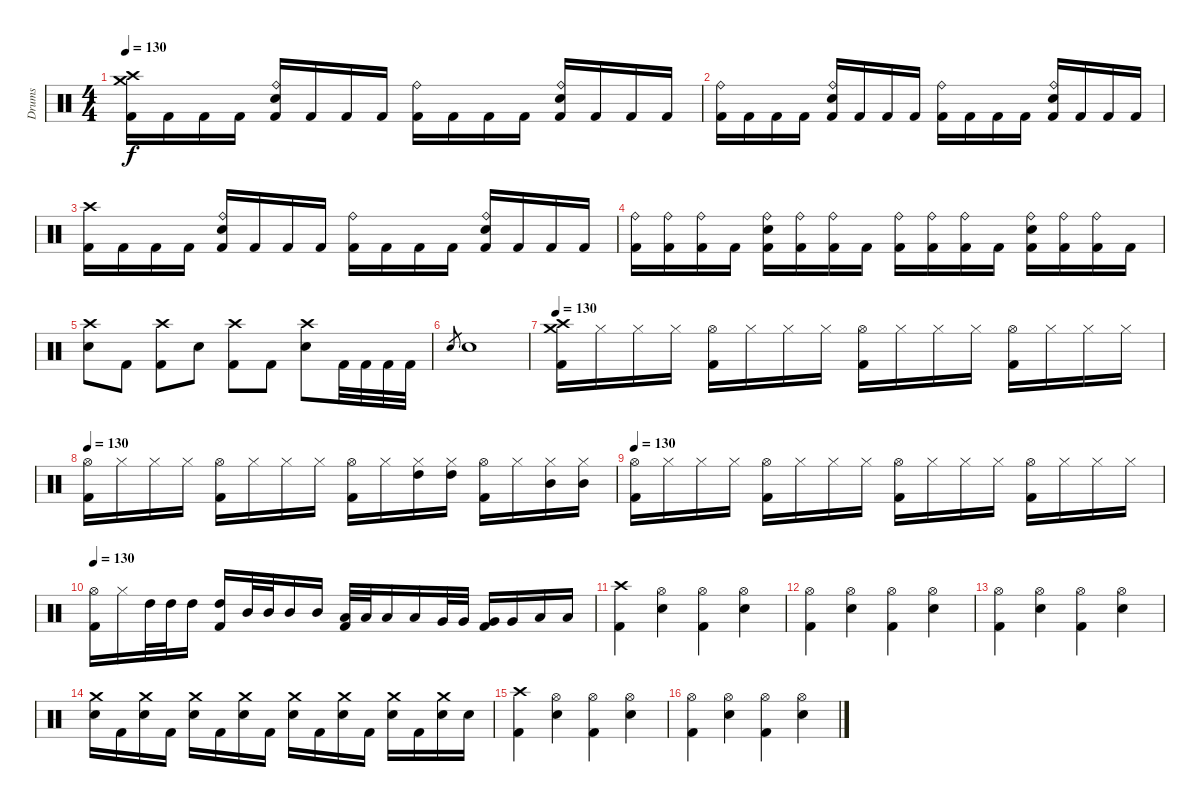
\track ("Drums" "Drums") {instrument percussion}
\staff {score}
\articulation defaults
\ts (4 4)
\tempo 130
\clef neutral
\ks c
("Crash medium (hit)" "Crash high (hit)" "Kick (hit) 2").16{dy f} "Kick (hit) 2".16 "Kick (hit) 2".16 "Kick (hit) 2".16 ("Ride (bell)" "Electric Snare (hit)" "Kick (hit) 2").16 "Kick (hit) 2".16 "Kick (hit) 2".16 "Kick (hit) 2".16 ("Ride (bell)" "Kick (hit) 2").16 "Kick (hit) 2".16 "Kick (hit) 2".16 "Kick (hit) 2".16 ("Ride (bell)" "Electric Snare (hit)" "Kick (hit) 2").16 "Kick (hit) 2".16 "Kick (hit) 2".16 "Kick (hit) 2".16 |
("Ride (bell)" "Kick (hit) 2").16 "Kick (hit) 2".16 "Kick (hit) 2".16 "Kick (hit) 2".16 ("Ride (bell)" "Electric Snare (hit)" "Kick (hit) 2").16 "Kick (hit) 2".16 "Kick (hit) 2".16 "Kick (hit) 2".16 ("Ride (bell)" "Kick (hit) 2").16 "Kick (hit) 2".16 "Kick (hit) 2".16 "Kick (hit) 2".16 ("Ride (bell)" "Electric Snare (hit)" "Kick (hit) 2").16 "Kick (hit) 2".16 "Kick (hit) 2".16 "Kick (hit) 2".16 |
("Crash high (hit)" "Kick (hit) 2").16 "Kick (hit) 2".16 "Kick (hit) 2".16 "Kick (hit) 2".16 ("Ride (bell)" "Electric Snare (hit)" "Kick (hit) 2").16 "Kick (hit) 2".16 "Kick (hit) 2".16 "Kick (hit) 2".16 ("Ride (bell)" "Kick (hit) 2").16 "Kick (hit) 2".16 "Kick (hit) 2".16 "Kick (hit) 2".16 ("Ride (bell)" "Electric Snare (hit)" "Kick (hit) 2").16 "Kick (hit) 2".16 "Kick (hit) 2".16 "Kick (hit) 2".16 |
("Ride (bell)" "Kick (hit) 2").16 ("Ride (bell)" "Kick (hit) 2").16 ("Ride (bell)" "Kick (hit) 2").16 "Kick (hit) 2".16 ("Ride (bell)" "Electric Snare (hit)" "Kick (hit) 2").16 ("Ride (bell)" "Kick (hit) 2").16 ("Ride (bell)" "Kick (hit) 2").16 "Kick (hit) 2".16 ("Ride (bell)" "Kick (hit) 2").16 ("Ride (bell)" "Kick (hit) 2").16 ("Ride (bell)" "Kick (hit) 2").16 "Kick (hit) 2".16 ("Ride (bell)" "Electric Snare (hit)" "Kick (hit) 2").16 ("Ride (bell)" "Kick (hit) 2").16 ("Ride (bell)" "Kick (hit) 2").16 "Kick (hit) 2".16 |
("Crash high (hit)" "Electric Snare (hit)").8 "Kick (hit) 2".8 ("Crash high (hit)" "Kick (hit) 2").8 "Electric Snare (hit)".8 ("Crash high (hit)" "Kick (hit) 2").8 "Kick (hit) 2".8 ("Crash high (hit)" "Electric Snare (hit)").8 "Kick (hit) 2".32 "Kick (hit) 2".32 "Kick (hit) 2".32 "Kick (hit) 2".32 |
"Electric Snare (hit)".8{gr} "Electric Snare (hit)".1 |
\tempo 130
("Crash medium (hit)" "Crash high (hit)" "Kick (hit) 2").16 "Hi-Hat (closed)".16 "Hi-Hat (closed)".16 "Hi-Hat (closed)".16 ("Hi-Hat (open)" "Kick (hit) 2").16 "Hi-Hat (closed)".16 "Hi-Hat (closed)".16 "Hi-Hat (closed)".16 ("Hi-Hat (open)" "Kick (hit) 2").16 "Hi-Hat (closed)".16 "Hi-Hat (closed)".16 "Hi-Hat (closed)".16 ("Hi-Hat (open)" "Kick (hit) 2").16 "Hi-Hat (closed)".16 "Hi-Hat (closed)".16 "Hi-Hat (closed)".16 |
\tempo 130
("Hi-Hat (open)" "Kick (hit) 2").16 "Hi-Hat (closed)".16 "Hi-Hat (closed)".16 "Hi-Hat (closed)".16 ("Hi-Hat (open)" "Kick (hit) 2").16 "Hi-Hat (closed)".16 "Hi-Hat (closed)".16 "Hi-Hat (closed)".16 ("Hi-Hat (open)" "Kick (hit) 2").16 "Hi-Hat (closed)".16 ("Hi-Hat (closed)" "High Tom (hit)").16 ("Hi-Hat (closed)" "High Tom (hit)").16 ("Hi-Hat (open)" "Kick (hit) 2").16 "Hi-Hat (closed)".16 ("Hi-Hat (closed)" "Mid Tom (hit)").16 ("Hi-Hat (closed)" "Mid Tom (hit)").16 |
\tempo 130
("Hi-Hat (open)" "Kick (hit) 2").16 "Hi-Hat (closed)".16 "Hi-Hat (closed)".16 "Hi-Hat (closed)".16 ("Hi-Hat (open)" "Kick (hit) 2").16 "Hi-Hat (closed)".16 "Hi-Hat (closed)".16 "Hi-Hat (closed)".16 ("Hi-Hat (open)" "Kick (hit) 2").16 "Hi-Hat (closed)".16 "Hi-Hat (closed)".16 "Hi-Hat (closed)".16 ("Hi-Hat (open)" "Kick (hit) 2").16 "Hi-Hat (closed)".16 "Hi-Hat (closed)".16 "Hi-Hat (closed)".16 |
\tempo 130
("Hi-Hat (open)" "Kick (hit) 2").16 "Hi-Hat (closed)".16 "High Tom (hit)".32 "High Tom (hit)".32 "High Tom (hit)".16 ("High Tom (hit)" "Kick (hit) 2").16 "Mid Tom (hit)".32 "Mid Tom (hit)".32 "Mid Tom (hit)".16 "Mid Tom (hit)".16 ("Low Tom (hit)" "Kick (hit) 2").32 "Low Tom (hit)".32 "Low Tom (hit)".16 "Low Tom (hit)".16 "Very Low Tom (hit)".32 "Very Low Tom (hit)".32 ("Very Low Tom (hit)" "Kick (hit) 2").16 "Very Low Tom (hit)".16 "Low Floor Tom (hit)".16 "Low Floor Tom (hit)".16 |
("Crash high (hit)" "Kick (hit) 2").4 ("Hi-Hat (open)" "Electric Snare (hit)").4 ("Hi-Hat (open)" "Kick (hit) 2").4 ("Hi-Hat (open)" "Electric Snare (hit)").4 |
("Hi-Hat (open)" "Kick (hit) 2").4 ("Hi-Hat (open)" "Electric Snare (hit)").4 ("Hi-Hat (open)" "Kick (hit) 2").4 ("Hi-Hat (open)" "Electric Snare (hit)").4 |
("Hi-Hat (open)" "Kick (hit) 2").4 ("Hi-Hat (open)" "Electric Snare (hit)").4 ("Hi-Hat (open)" "Kick (hit) 2").4 ("Hi-Hat (open)" "Electric Snare (hit)").4 |
("Crash medium (hit)" "Electric Snare (hit)").16 "Kick (hit) 2".16 ("Crash medium (hit)" "Electric Snare (hit)").16 "Kick (hit) 2".16 ("Crash medium (hit)" "Electric Snare (hit)").16 "Kick (hit) 2".16 ("Crash medium (hit)" "Electric Snare (hit)").16 "Kick (hit) 2".16 ("Crash medium (hit)" "Electric Snare (hit)").16 "Kick (hit) 2".16 ("Crash medium (hit)" "Electric Snare (hit)").16 "Kick (hit) 2".16 ("Crash medium (hit)" "Electric Snare (hit)").16 "Kick (hit) 2".16 ("Crash medium (hit)" "Electric Snare (hit)").16 "Electric Snare (hit)".16 |
("Crash high (hit)" "Kick (hit) 2").4 ("Hi-Hat (open)" "Electric Snare (hit)").4 ("Hi-Hat (open)" "Kick (hit) 2").4 ("Hi-Hat (open)" "Electric Snare (hit)").4 |
("Hi-Hat (open)" "Kick (hit) 2").4 ("Hi-Hat (open)" "Electric Snare (hit)").4 ("Hi-Hat (open)" "Kick (hit) 2").4 ("Hi-Hat (open)" "Electric Snare (hit)").4
